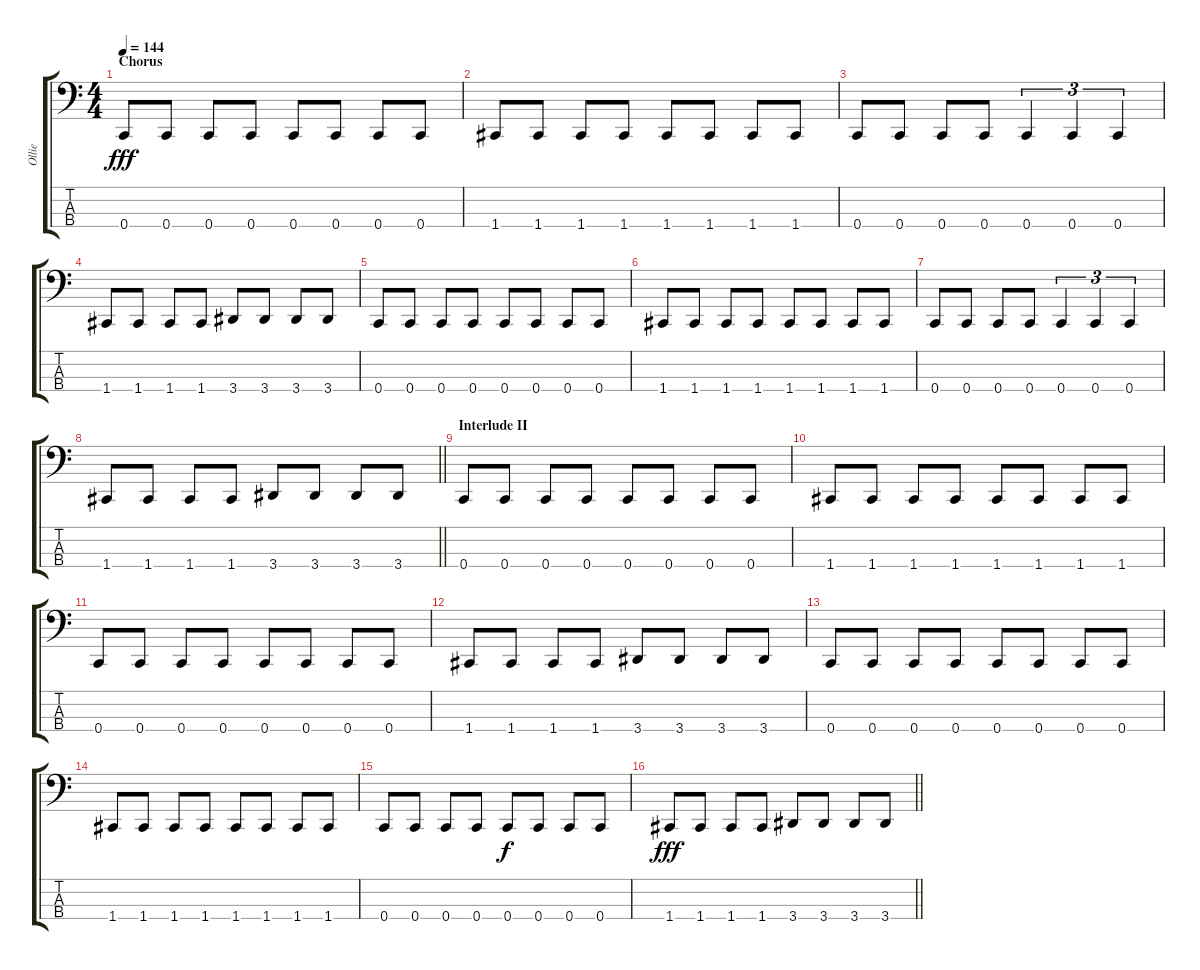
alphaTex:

\track ("Ollie" "Ollie") {instrument electricbassfinger}
\staff {score tabs}
\tuning (F2 C2 G1 C1) {hide}
\ts (4 4)
\section ("" "Chorus")
\tempo 144
\clef f4
\ks c
0.4.8{dy fff} 0.4.8 0.4.8 0.4.8 0.4.8 0.4.8 0.4.8 0.4.8 |
1.4.8 1.4.8 1.4.8 1.4.8 1.4.8 1.4.8 1.4.8 1.4.8 |
0.4.8 0.4.8 0.4.8 0.4.8 0.4.4{tu (3 2)} 0.4.4{tu (3 2)} 0.4.4{tu (3 2)} |
1.4.8 1.4.8 1.4.8 1.4.8 3.4.8 3.4.8 3.4.8 3.4.8 |
0.4.8 0.4.8 0.4.8 0.4.8 0.4.8 0.4.8 0.4.8 0.4.8 |
1.4.8 1.4.8 1.4.8 1.4.8 1.4.8 1.4.8 1.4.8 1.4.8 |
0.4.8 0.4.8 0.4.8 0.4.8 0.4.4{tu (3 2)} 0.4.4{tu (3 2)} 0.4.4{tu (3 2)} |
\barLineRight lightlight
1.4.8 1.4.8 1.4.8 1.4.8 3.4.8 3.4.8 3.4.8 3.4.8 |
\section ("" "Interlude II")
0.4.8 0.4.8 0.4.8 0.4.8 0.4.8 0.4.8 0.4.8 0.4.8 |
1.4.8 1.4.8 1.4.8 1.4.8 1.4.8 1.4.8 1.4.8 1.4.8 |
0.4.8 0.4.8 0.4.8 0.4.8 0.4.8 0.4.8 0.4.8 0.4.8 |
1.4.8 1.4.8 1.4.8 1.4.8 3.4.8 3.4.8 3.4.8 3.4.8 |
0.4.8 0.4.8 0.4.8 0.4.8 0.4.8 0.4.8 0.4.8 0.4.8 |
1.4.8 1.4.8 1.4.8 1.4.8 1.4.8 1.4.8 1.4.8 1.4.8 |
0.4.8 0.4.8 0.4.8 0.4.8 0.4.8{dy f} 0.4.8 0.4.8 0.4.8 |
\barLineRight lightlight
1.4.8{dy fff} 1.4.8 1.4.8 1.4.8 3.4.8 3.4.8 3.4.8 3.4.8
